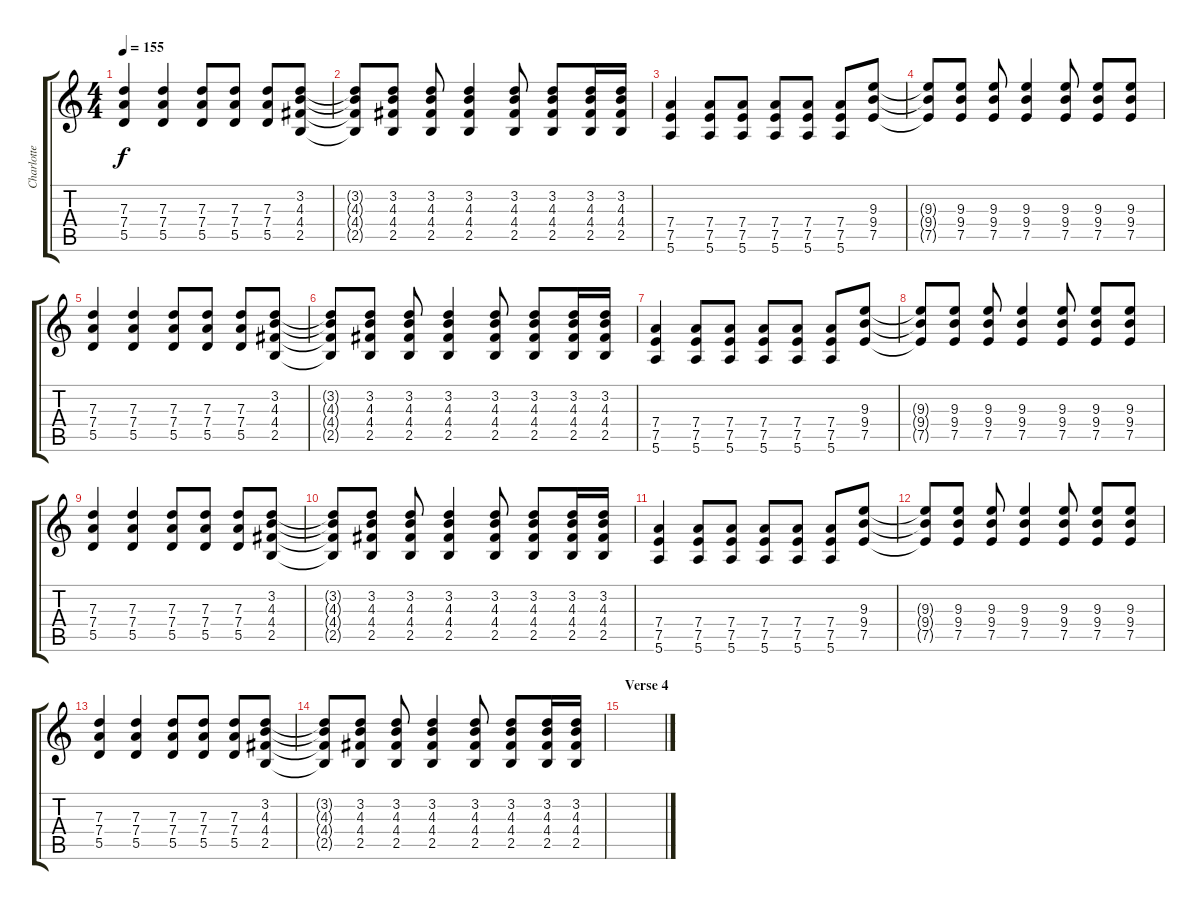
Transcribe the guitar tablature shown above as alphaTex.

\track ("Charlotte Hatherley" "Charlotte ") {instrument overdrivenguitar}
\staff {score tabs}
\tuning (E4 B3 G3 D3 A2 E2) {hide}
\ts (4 4)
\tempo 155
\clef g2
\ks c
(7.3 7.4 5.5).4{dy f} (7.3 7.4 5.5).4 (7.3 7.4 5.5).8 (7.3 7.4 5.5).8 (7.3 7.4 5.5).8 (3.2 4.3 4.4 2.5).8 |
(3.2{t} 4.3{t} 4.4{t} 2.5{t}).8 (3.2 4.3 4.4 2.5).8 (3.2 4.3 4.4 2.5).8 (3.2 4.3 4.4 2.5).4 (3.2 4.3 4.4 2.5).8 (3.2 4.3 4.4 2.5).8 (3.2 4.3 4.4 2.5).16 (3.2 4.3 4.4 2.5).16 |
(7.4 7.5 5.6).4 (7.4 7.5 5.6).8 (7.4 7.5 5.6).8 (7.4 7.5 5.6).8 (7.4 7.5 5.6).8 (7.4 7.5 5.6).8 (9.3 9.4 7.5).8 |
(9.3{t} 9.4{t} 7.5{t}).8 (9.3 9.4 7.5).8 (9.3 9.4 7.5).8 (9.3 9.4 7.5).4 (9.3 9.4 7.5).8 (9.3 9.4 7.5).8 (9.3 9.4 7.5).8 |
(7.3 7.4 5.5).4 (7.3 7.4 5.5).4 (7.3 7.4 5.5).8 (7.3 7.4 5.5).8 (7.3 7.4 5.5).8 (3.2 4.3 4.4 2.5).8 |
(3.2{t} 4.3{t} 4.4{t} 2.5{t}).8 (3.2 4.3 4.4 2.5).8 (3.2 4.3 4.4 2.5).8 (3.2 4.3 4.4 2.5).4 (3.2 4.3 4.4 2.5).8 (3.2 4.3 4.4 2.5).8 (3.2 4.3 4.4 2.5).16 (3.2 4.3 4.4 2.5).16 |
(7.4 7.5 5.6).4 (7.4 7.5 5.6).8 (7.4 7.5 5.6).8 (7.4 7.5 5.6).8 (7.4 7.5 5.6).8 (7.4 7.5 5.6).8 (9.3 9.4 7.5).8 |
(9.3{t} 9.4{t} 7.5{t}).8 (9.3 9.4 7.5).8 (9.3 9.4 7.5).8 (9.3 9.4 7.5).4 (9.3 9.4 7.5).8 (9.3 9.4 7.5).8 (9.3 9.4 7.5).8 |
(7.3 7.4 5.5).4 (7.3 7.4 5.5).4 (7.3 7.4 5.5).8 (7.3 7.4 5.5).8 (7.3 7.4 5.5).8 (3.2 4.3 4.4 2.5).8 |
(3.2{t} 4.3{t} 4.4{t} 2.5{t}).8 (3.2 4.3 4.4 2.5).8 (3.2 4.3 4.4 2.5).8 (3.2 4.3 4.4 2.5).4 (3.2 4.3 4.4 2.5).8 (3.2 4.3 4.4 2.5).8 (3.2 4.3 4.4 2.5).16 (3.2 4.3 4.4 2.5).16 |
(7.4 7.5 5.6).4 (7.4 7.5 5.6).8 (7.4 7.5 5.6).8 (7.4 7.5 5.6).8 (7.4 7.5 5.6).8 (7.4 7.5 5.6).8 (9.3 9.4 7.5).8 |
(9.3{t} 9.4{t} 7.5{t}).8 (9.3 9.4 7.5).8 (9.3 9.4 7.5).8 (9.3 9.4 7.5).4 (9.3 9.4 7.5).8 (9.3 9.4 7.5).8 (9.3 9.4 7.5).8 |
(7.3 7.4 5.5).4 (7.3 7.4 5.5).4 (7.3 7.4 5.5).8 (7.3 7.4 5.5).8 (7.3 7.4 5.5).8 (3.2 4.3 4.4 2.5).8 |
(3.2{t} 4.3{t} 4.4{t} 2.5{t}).8 (3.2 4.3 4.4 2.5).8 (3.2 4.3 4.4 2.5).8 (3.2 4.3 4.4 2.5).4 (3.2 4.3 4.4 2.5).8 (3.2 4.3 4.4 2.5).8 (3.2 4.3 4.4 2.5).16 (3.2 4.3 4.4 2.5).16 |
\section ("" "Verse 4")
